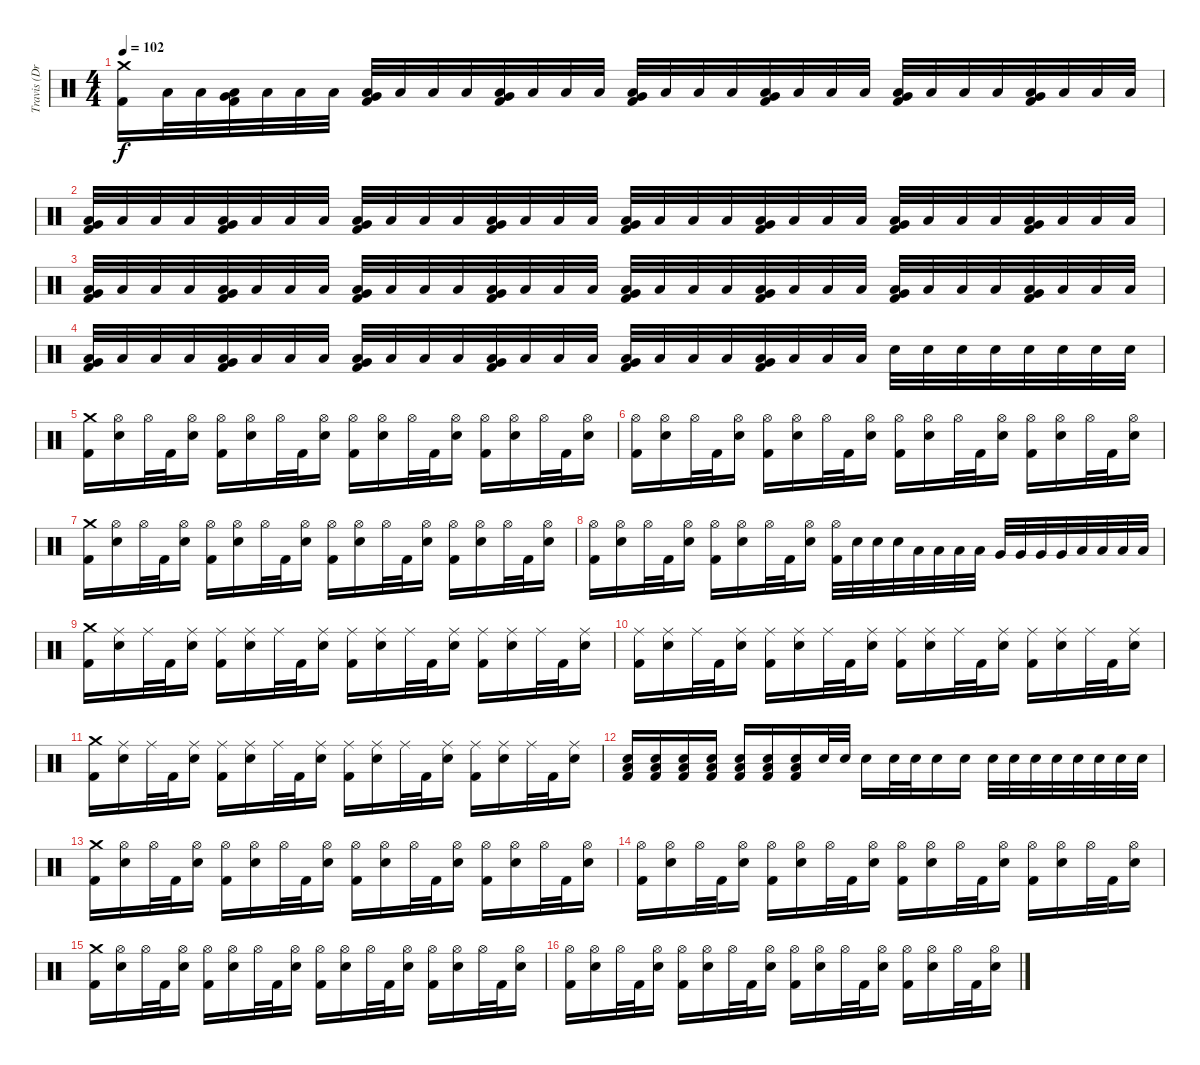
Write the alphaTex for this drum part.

\track ("Travis (Drums)" "Travis (Dr") {instrument percussion}
\staff {score}
\articulation defaults
\ts (4 4)
\tempo 102
\clef neutral
\ks c
("Crash medium (hit)" "Kick (hit) 2").16{dy f} "Low Floor Tom (hit)".32 "Low Floor Tom (hit)".32 ("Low Floor Tom (hit)" "Very Low Tom (hit)" "Kick (hit) 2").32 "Low Floor Tom (hit)".32 "Low Floor Tom (hit)".32 "Low Floor Tom (hit)".32 ("Low Floor Tom (hit)" "Very Low Tom (hit)" "Kick (hit) 2").32 "Low Floor Tom (hit)".32 "Low Floor Tom (hit)".32 "Low Floor Tom (hit)".32 ("Low Floor Tom (hit)" "Very Low Tom (hit)" "Kick (hit) 2").32 "Low Floor Tom (hit)".32 "Low Floor Tom (hit)".32 "Low Floor Tom (hit)".32 ("Low Floor Tom (hit)" "Very Low Tom (hit)" "Kick (hit) 2").32 "Low Floor Tom (hit)".32 "Low Floor Tom (hit)".32 "Low Floor Tom (hit)".32 ("Low Floor Tom (hit)" "Very Low Tom (hit)" "Kick (hit) 2").32 "Low Floor Tom (hit)".32 "Low Floor Tom (hit)".32 "Low Floor Tom (hit)".32 ("Low Floor Tom (hit)" "Very Low Tom (hit)" "Kick (hit) 2").32 "Low Floor Tom (hit)".32 "Low Floor Tom (hit)".32 "Low Floor Tom (hit)".32 ("Low Floor Tom (hit)" "Very Low Tom (hit)" "Kick (hit) 2").32 "Low Floor Tom (hit)".32 "Low Floor Tom (hit)".32 "Low Floor Tom (hit)".32 |
("Low Floor Tom (hit)" "Very Low Tom (hit)" "Kick (hit) 2").32 "Low Floor Tom (hit)".32 "Low Floor Tom (hit)".32 "Low Floor Tom (hit)".32 ("Low Floor Tom (hit)" "Very Low Tom (hit)" "Kick (hit) 2").32 "Low Floor Tom (hit)".32 "Low Floor Tom (hit)".32 "Low Floor Tom (hit)".32 ("Low Floor Tom (hit)" "Very Low Tom (hit)" "Kick (hit) 2").32 "Low Floor Tom (hit)".32 "Low Floor Tom (hit)".32 "Low Floor Tom (hit)".32 ("Low Floor Tom (hit)" "Very Low Tom (hit)" "Kick (hit) 2").32 "Low Floor Tom (hit)".32 "Low Floor Tom (hit)".32 "Low Floor Tom (hit)".32 ("Low Floor Tom (hit)" "Very Low Tom (hit)" "Kick (hit) 2").32 "Low Floor Tom (hit)".32 "Low Floor Tom (hit)".32 "Low Floor Tom (hit)".32 ("Low Floor Tom (hit)" "Very Low Tom (hit)" "Kick (hit) 2").32 "Low Floor Tom (hit)".32 "Low Floor Tom (hit)".32 "Low Floor Tom (hit)".32 ("Low Floor Tom (hit)" "Very Low Tom (hit)" "Kick (hit) 2").32 "Low Floor Tom (hit)".32 "Low Floor Tom (hit)".32 "Low Floor Tom (hit)".32 ("Low Floor Tom (hit)" "Very Low Tom (hit)" "Kick (hit) 2").32 "Low Floor Tom (hit)".32 "Low Floor Tom (hit)".32 "Low Floor Tom (hit)".32 |
("Low Floor Tom (hit)" "Very Low Tom (hit)" "Kick (hit) 2").32 "Low Floor Tom (hit)".32 "Low Floor Tom (hit)".32 "Low Floor Tom (hit)".32 ("Low Floor Tom (hit)" "Very Low Tom (hit)" "Kick (hit) 2").32 "Low Floor Tom (hit)".32 "Low Floor Tom (hit)".32 "Low Floor Tom (hit)".32 ("Low Floor Tom (hit)" "Very Low Tom (hit)" "Kick (hit) 2").32 "Low Floor Tom (hit)".32 "Low Floor Tom (hit)".32 "Low Floor Tom (hit)".32 ("Low Floor Tom (hit)" "Very Low Tom (hit)" "Kick (hit) 2").32 "Low Floor Tom (hit)".32 "Low Floor Tom (hit)".32 "Low Floor Tom (hit)".32 ("Low Floor Tom (hit)" "Very Low Tom (hit)" "Kick (hit) 2").32 "Low Floor Tom (hit)".32 "Low Floor Tom (hit)".32 "Low Floor Tom (hit)".32 ("Low Floor Tom (hit)" "Very Low Tom (hit)" "Kick (hit) 2").32 "Low Floor Tom (hit)".32 "Low Floor Tom (hit)".32 "Low Floor Tom (hit)".32 ("Low Floor Tom (hit)" "Very Low Tom (hit)" "Kick (hit) 2").32 "Low Floor Tom (hit)".32 "Low Floor Tom (hit)".32 "Low Floor Tom (hit)".32 ("Low Floor Tom (hit)" "Very Low Tom (hit)" "Kick (hit) 2").32 "Low Floor Tom (hit)".32 "Low Floor Tom (hit)".32 "Low Floor Tom (hit)".32 |
("Low Floor Tom (hit)" "Very Low Tom (hit)" "Kick (hit) 2").32 "Low Floor Tom (hit)".32 "Low Floor Tom (hit)".32 "Low Floor Tom (hit)".32 ("Low Floor Tom (hit)" "Very Low Tom (hit)" "Kick (hit) 2").32 "Low Floor Tom (hit)".32 "Low Floor Tom (hit)".32 "Low Floor Tom (hit)".32 ("Low Floor Tom (hit)" "Very Low Tom (hit)" "Kick (hit) 2").32 "Low Floor Tom (hit)".32 "Low Floor Tom (hit)".32 "Low Floor Tom (hit)".32 ("Low Floor Tom (hit)" "Very Low Tom (hit)" "Kick (hit) 2").32 "Low Floor Tom (hit)".32 "Low Floor Tom (hit)".32 "Low Floor Tom (hit)".32 ("Low Floor Tom (hit)" "Very Low Tom (hit)" "Kick (hit) 2").32 "Low Floor Tom (hit)".32 "Low Floor Tom (hit)".32 "Low Floor Tom (hit)".32 ("Low Floor Tom (hit)" "Very Low Tom (hit)" "Kick (hit) 2").32 "Low Floor Tom (hit)".32 "Low Floor Tom (hit)".32 "Low Floor Tom (hit)".32 "Electric Snare (hit)".32 "Electric Snare (hit)".32 "Electric Snare (hit)".32 "Electric Snare (hit)".32 "Electric Snare (hit)".32 "Electric Snare (hit)".32 "Electric Snare (hit)".32 "Electric Snare (hit)".32 |
("Crash medium (hit)" "Kick (hit) 2").16 ("Hi-Hat (open)" "Electric Snare (hit)").16 "Hi-Hat (open)".32 "Kick (hit) 2".32 ("Hi-Hat (open)" "Electric Snare (hit)").16 ("Hi-Hat (open)" "Kick (hit) 2").16 ("Hi-Hat (open)" "Electric Snare (hit)").16 "Hi-Hat (open)".32 "Kick (hit) 2".32 ("Hi-Hat (open)" "Electric Snare (hit)").16 ("Hi-Hat (open)" "Kick (hit) 2").16 ("Hi-Hat (open)" "Electric Snare (hit)").16 "Hi-Hat (open)".32 "Kick (hit) 2".32 ("Hi-Hat (open)" "Electric Snare (hit)").16 ("Hi-Hat (open)" "Kick (hit) 2").16 ("Hi-Hat (open)" "Electric Snare (hit)").16 "Hi-Hat (open)".32 "Kick (hit) 2".32 ("Hi-Hat (open)" "Electric Snare (hit)").16 |
("Hi-Hat (open)" "Kick (hit) 2").16 ("Hi-Hat (open)" "Electric Snare (hit)").16 "Hi-Hat (open)".32 "Kick (hit) 2".32 ("Hi-Hat (open)" "Electric Snare (hit)").16 ("Hi-Hat (open)" "Kick (hit) 2").16 ("Hi-Hat (open)" "Electric Snare (hit)").16 "Hi-Hat (open)".32 "Kick (hit) 2".32 ("Hi-Hat (open)" "Electric Snare (hit)").16 ("Hi-Hat (open)" "Kick (hit) 2").16 ("Hi-Hat (open)" "Electric Snare (hit)").16 "Hi-Hat (open)".32 "Kick (hit) 2".32 ("Hi-Hat (open)" "Electric Snare (hit)").16 ("Hi-Hat (open)" "Kick (hit) 2").16 ("Hi-Hat (open)" "Electric Snare (hit)").16 "Hi-Hat (open)".32 "Kick (hit) 2".32 ("Hi-Hat (open)" "Electric Snare (hit)").16 |
("Crash medium (hit)" "Kick (hit) 2").16 ("Hi-Hat (open)" "Electric Snare (hit)").16 "Hi-Hat (open)".32 "Kick (hit) 2".32 ("Hi-Hat (open)" "Electric Snare (hit)").16 ("Hi-Hat (open)" "Kick (hit) 2").16 ("Hi-Hat (open)" "Electric Snare (hit)").16 "Hi-Hat (open)".32 "Kick (hit) 2".32 ("Hi-Hat (open)" "Electric Snare (hit)").16 ("Hi-Hat (open)" "Kick (hit) 2").16 ("Hi-Hat (open)" "Electric Snare (hit)").16 "Hi-Hat (open)".32 "Kick (hit) 2".32 ("Hi-Hat (open)" "Electric Snare (hit)").16 ("Hi-Hat (open)" "Kick (hit) 2").16 ("Hi-Hat (open)" "Electric Snare (hit)").16 "Hi-Hat (open)".32 "Kick (hit) 2".32 ("Hi-Hat (open)" "Electric Snare (hit)").16 |
("Hi-Hat (open)" "Kick (hit) 2").16 ("Hi-Hat (open)" "Electric Snare (hit)").16 "Hi-Hat (open)".32 "Kick (hit) 2".32 ("Hi-Hat (open)" "Electric Snare (hit)").16 ("Hi-Hat (open)" "Kick (hit) 2").16 ("Hi-Hat (open)" "Electric Snare (hit)").16 "Hi-Hat (open)".32 "Kick (hit) 2".32 ("Hi-Hat (open)" "Electric Snare (hit)").16 ("Hi-Hat (open)" "Kick (hit) 2").32 "Electric Snare (hit)".32 "Electric Snare (hit)".32 "Electric Snare (hit)".32 "Low Tom (hit)".32 "Low Tom (hit)".32 "Low Tom (hit)".32 "Low Tom (hit)".32 "Very Low Tom (hit)".32 "Very Low Tom (hit)".32 "Very Low Tom (hit)".32 "Very Low Tom (hit)".32 "Low Floor Tom (hit)".32 "Low Floor Tom (hit)".32 "Low Floor Tom (hit)".32 "Low Floor Tom (hit)".32 |
("Crash medium (hit)" "Kick (hit) 2").16 ("Ride (middle)" "Electric Snare (hit)").16 "Ride (middle)".32 "Kick (hit) 2".32 ("Ride (middle)" "Electric Snare (hit)").16 ("Ride (middle)" "Kick (hit) 2").16 ("Ride (middle)" "Electric Snare (hit)").16 "Ride (middle)".32 "Kick (hit) 2".32 ("Ride (middle)" "Electric Snare (hit)").16 ("Ride (middle)" "Kick (hit) 2").16 ("Ride (middle)" "Electric Snare (hit)").16 "Ride (middle)".32 "Kick (hit) 2".32 ("Ride (middle)" "Electric Snare (hit)").16 ("Ride (middle)" "Kick (hit) 2").16 ("Ride (middle)" "Electric Snare (hit)").16 "Ride (middle)".32 "Kick (hit) 2".32 ("Ride (middle)" "Electric Snare (hit)").16 |
("Ride (middle)" "Kick (hit) 2").16 ("Ride (middle)" "Electric Snare (hit)").16 "Ride (middle)".32 "Kick (hit) 2".32 ("Ride (middle)" "Electric Snare (hit)").16 ("Ride (middle)" "Kick (hit) 2").16 ("Ride (middle)" "Electric Snare (hit)").16 "Ride (middle)".32 "Kick (hit) 2".32 ("Ride (middle)" "Electric Snare (hit)").16 ("Ride (middle)" "Kick (hit) 2").16 ("Ride (middle)" "Electric Snare (hit)").16 "Ride (middle)".32 "Kick (hit) 2".32 ("Ride (middle)" "Electric Snare (hit)").16 ("Ride (middle)" "Kick (hit) 2").16 ("Ride (middle)" "Electric Snare (hit)").16 "Ride (middle)".32 "Kick (hit) 2".32 ("Ride (middle)" "Electric Snare (hit)").16 |
("Crash medium (hit)" "Kick (hit) 2").16 ("Ride (middle)" "Electric Snare (hit)").16 "Ride (middle)".32 "Kick (hit) 2".32 ("Ride (middle)" "Electric Snare (hit)").16 ("Ride (middle)" "Kick (hit) 2").16 ("Ride (middle)" "Electric Snare (hit)").16 "Ride (middle)".32 "Kick (hit) 2".32 ("Ride (middle)" "Electric Snare (hit)").16 ("Ride (middle)" "Kick (hit) 2").16 ("Ride (middle)" "Electric Snare (hit)").16 "Ride (middle)".32 "Kick (hit) 2".32 ("Ride (middle)" "Electric Snare (hit)").16 ("Ride (middle)" "Kick (hit) 2").16 ("Ride (middle)" "Electric Snare (hit)").16 "Ride (middle)".32 "Kick (hit) 2".32 ("Ride (middle)" "Electric Snare (hit)").16 |
("Low Floor Tom (hit)" "Electric Snare (hit)" "Kick (hit) 2").16 ("Low Floor Tom (hit)" "Electric Snare (hit)" "Kick (hit) 2").16 ("Low Floor Tom (hit)" "Electric Snare (hit)" "Kick (hit) 2").16 ("Low Floor Tom (hit)" "Electric Snare (hit)" "Kick (hit) 2").16 ("Low Floor Tom (hit)" "Electric Snare (hit)" "Kick (hit) 2").16 ("Low Floor Tom (hit)" "Electric Snare (hit)" "Kick (hit) 2").16 ("Low Floor Tom (hit)" "Electric Snare (hit)" "Kick (hit) 2").16 "Electric Snare (hit)".32 "Electric Snare (hit)".32 "Electric Snare (hit)".16 "Electric Snare (hit)".32 "Electric Snare (hit)".32 "Electric Snare (hit)".16 "Electric Snare (hit)".16 "Electric Snare (hit)".32 "Electric Snare (hit)".32 "Electric Snare (hit)".32 "Electric Snare (hit)".32 "Electric Snare (hit)".32 "Electric Snare (hit)".32 "Electric Snare (hit)".32 "Electric Snare (hit)".32 |
("Crash medium (hit)" "Kick (hit) 2").16 ("Hi-Hat (open)" "Electric Snare (hit)").16 "Hi-Hat (open)".32 "Kick (hit) 2".32 ("Hi-Hat (open)" "Electric Snare (hit)").16 ("Hi-Hat (open)" "Kick (hit) 2").16 ("Hi-Hat (open)" "Electric Snare (hit)").16 "Hi-Hat (open)".32 "Kick (hit) 2".32 ("Hi-Hat (open)" "Electric Snare (hit)").16 ("Hi-Hat (open)" "Kick (hit) 2").16 ("Hi-Hat (open)" "Electric Snare (hit)").16 "Hi-Hat (open)".32 "Kick (hit) 2".32 ("Hi-Hat (open)" "Electric Snare (hit)").16 ("Hi-Hat (open)" "Kick (hit) 2").16 ("Hi-Hat (open)" "Electric Snare (hit)").16 "Hi-Hat (open)".32 "Kick (hit) 2".32 ("Hi-Hat (open)" "Electric Snare (hit)").16 |
("Hi-Hat (open)" "Kick (hit) 2").16 ("Hi-Hat (open)" "Electric Snare (hit)").16 "Hi-Hat (open)".32 "Kick (hit) 2".32 ("Hi-Hat (open)" "Electric Snare (hit)").16 ("Hi-Hat (open)" "Kick (hit) 2").16 ("Hi-Hat (open)" "Electric Snare (hit)").16 "Hi-Hat (open)".32 "Kick (hit) 2".32 ("Hi-Hat (open)" "Electric Snare (hit)").16 ("Hi-Hat (open)" "Kick (hit) 2").16 ("Hi-Hat (open)" "Electric Snare (hit)").16 "Hi-Hat (open)".32 "Kick (hit) 2".32 ("Hi-Hat (open)" "Electric Snare (hit)").16 ("Hi-Hat (open)" "Kick (hit) 2").16 ("Hi-Hat (open)" "Electric Snare (hit)").16 "Hi-Hat (open)".32 "Kick (hit) 2".32 ("Hi-Hat (open)" "Electric Snare (hit)").16 |
("Crash medium (hit)" "Kick (hit) 2").16 ("Hi-Hat (open)" "Electric Snare (hit)").16 "Hi-Hat (open)".32 "Kick (hit) 2".32 ("Hi-Hat (open)" "Electric Snare (hit)").16 ("Hi-Hat (open)" "Kick (hit) 2").16 ("Hi-Hat (open)" "Electric Snare (hit)").16 "Hi-Hat (open)".32 "Kick (hit) 2".32 ("Hi-Hat (open)" "Electric Snare (hit)").16 ("Hi-Hat (open)" "Kick (hit) 2").16 ("Hi-Hat (open)" "Electric Snare (hit)").16 "Hi-Hat (open)".32 "Kick (hit) 2".32 ("Hi-Hat (open)" "Electric Snare (hit)").16 ("Hi-Hat (open)" "Kick (hit) 2").16 ("Hi-Hat (open)" "Electric Snare (hit)").16 "Hi-Hat (open)".32 "Kick (hit) 2".32 ("Hi-Hat (open)" "Electric Snare (hit)").16 |
("Hi-Hat (open)" "Kick (hit) 2").16 ("Hi-Hat (open)" "Electric Snare (hit)").16 "Hi-Hat (open)".32 "Kick (hit) 2".32 ("Hi-Hat (open)" "Electric Snare (hit)").16 ("Hi-Hat (open)" "Kick (hit) 2").16 ("Hi-Hat (open)" "Electric Snare (hit)").16 "Hi-Hat (open)".32 "Kick (hit) 2".32 ("Hi-Hat (open)" "Electric Snare (hit)").16 ("Hi-Hat (open)" "Kick (hit) 2").16 ("Hi-Hat (open)" "Electric Snare (hit)").16 "Hi-Hat (open)".32 "Kick (hit) 2".32 ("Hi-Hat (open)" "Electric Snare (hit)").16 ("Hi-Hat (open)" "Kick (hit) 2").16 ("Hi-Hat (open)" "Electric Snare (hit)").16 "Hi-Hat (open)".32 "Kick (hit) 2".32 ("Hi-Hat (open)" "Electric Snare (hit)").16
